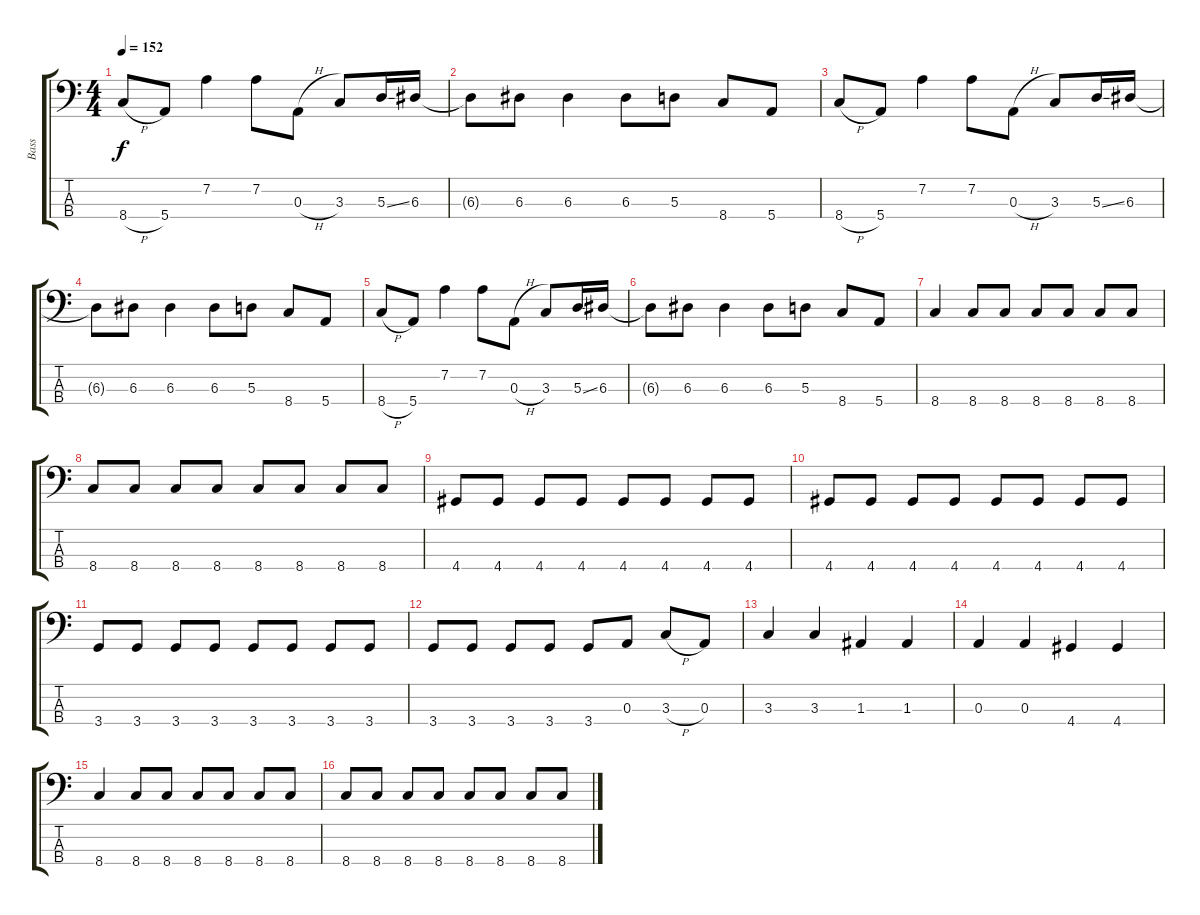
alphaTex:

\track ("Bass" "Bass") {instrument electricbassfinger}
\staff {score tabs}
\tuning (G2 D2 A1 E1) {hide}
\ts (4 4)
\tempo 152
\clef f4
\ks c
8.4{h}.8{dy f} 5.4.8 7.2.4 7.2.8 0.3{h}.8 3.3.8 5.3{ss}.16 6.3.16 |
6.3{t}.8 6.3.8 6.3.4 6.3.8 5.3.8 8.4.8 5.4.8 |
8.4{h}.8 5.4.8 7.2.4 7.2.8 0.3{h}.8 3.3.8 5.3{ss}.16 6.3.16 |
6.3{t}.8 6.3.8 6.3.4 6.3.8 5.3.8 8.4.8 5.4.8 |
8.4{h}.8 5.4.8 7.2.4 7.2.8 0.3{h}.8 3.3.8 5.3{ss}.16 6.3.16 |
6.3{t}.8 6.3.8 6.3.4 6.3.8 5.3.8 8.4.8 5.4.8 |
8.4.4 8.4.8 8.4.8 8.4.8 8.4.8 8.4.8 8.4.8 |
8.4.8 8.4.8 8.4.8 8.4.8 8.4.8 8.4.8 8.4.8 8.4.8 |
4.4.8 4.4.8 4.4.8 4.4.8 4.4.8 4.4.8 4.4.8 4.4.8 |
4.4.8 4.4.8 4.4.8 4.4.8 4.4.8 4.4.8 4.4.8 4.4.8 |
3.4.8 3.4.8 3.4.8 3.4.8 3.4.8 3.4.8 3.4.8 3.4.8 |
3.4.8 3.4.8 3.4.8 3.4.8 3.4.8 0.3.8 3.3{h}.8 0.3.8 |
3.3.4 3.3.4 1.3.4 1.3.4 |
0.3.4 0.3.4 4.4.4 4.4.4 |
8.4.4 8.4.8 8.4.8 8.4.8 8.4.8 8.4.8 8.4.8 |
8.4.8 8.4.8 8.4.8 8.4.8 8.4.8 8.4.8 8.4.8 8.4.8
